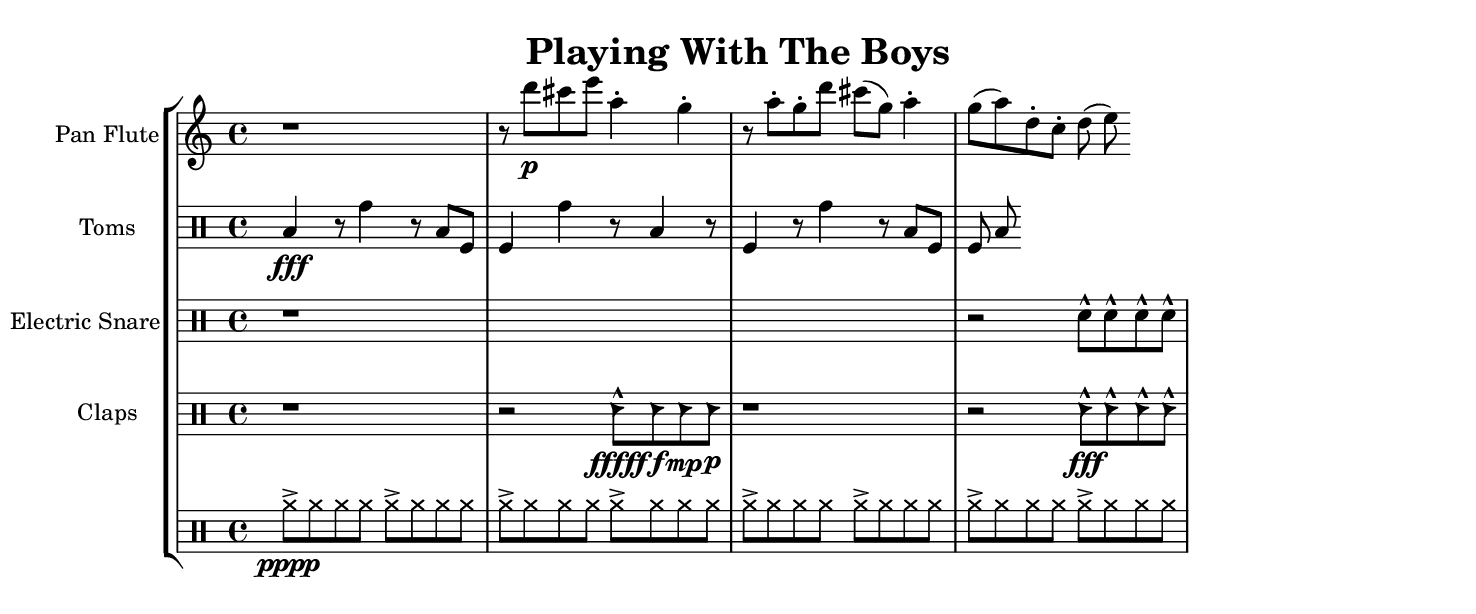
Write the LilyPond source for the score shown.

\version "2.20.0"  % necessary for upgrading to future LilyPond versions.

#(set-default-paper-size "b4")

\header{
  title = "Playing With The Boys"
}

\score {
  \layout {
    \context {
      \RemoveEmptyStaffContext
      \override VerticalAxisGroup.remove-first = ##t
    }
  }

  \midi {
    \tempo 4 = 140
  }

  \new StaffGroup <<
    \new Staff \with {
      instrumentName = "Pan Flute"
      shortInstrumentName = "Flute"
      midiInstrument = #"pan flute"
    } \relative c''' {
      r1

      r8 d\p cis e a,4-. g-.
      r8 a-. g-. d' cis( g) a4-.
      g8( a) d,-. c-. d( e)
    }

    \new DrumStaff \with {
      instrumentName = "Toms"
      midiInstrument = #"melodic tom"
    } \drummode {
      toml4\fff r8 tomh4 r8 toml8 tomfl
      tomfl4 tomh r8 toml4 r8
      tomfl4 r8 tomh4 r8 toml8 tomfl
      tomfl toml
    }

    \new DrumStaff \with {
      instrumentName = "Electric Snare"
    } \drummode {
      r1 * 3
      r2 sne8-^ sne-^ sne-^ sne-^
    }

    \new DrumStaff \with {
      instrumentName = "Claps"
    } \drummode {
      r1
      r2 hc8-^\fffff hc\f hc\mp hc\p
      r1
      r2 hc8-^\fff hc8-^ hc8-^ hc8-^
    }

    \new DrumStaff \drummode {
      cymr8->\pppp cymr cymr cymr cymr-> cymr cymr cymr
      \repeat unfold 3 {
        cymr-> cymr cymr cymr cymr-> cymr cymr cymr
      }
    }
  >>
}